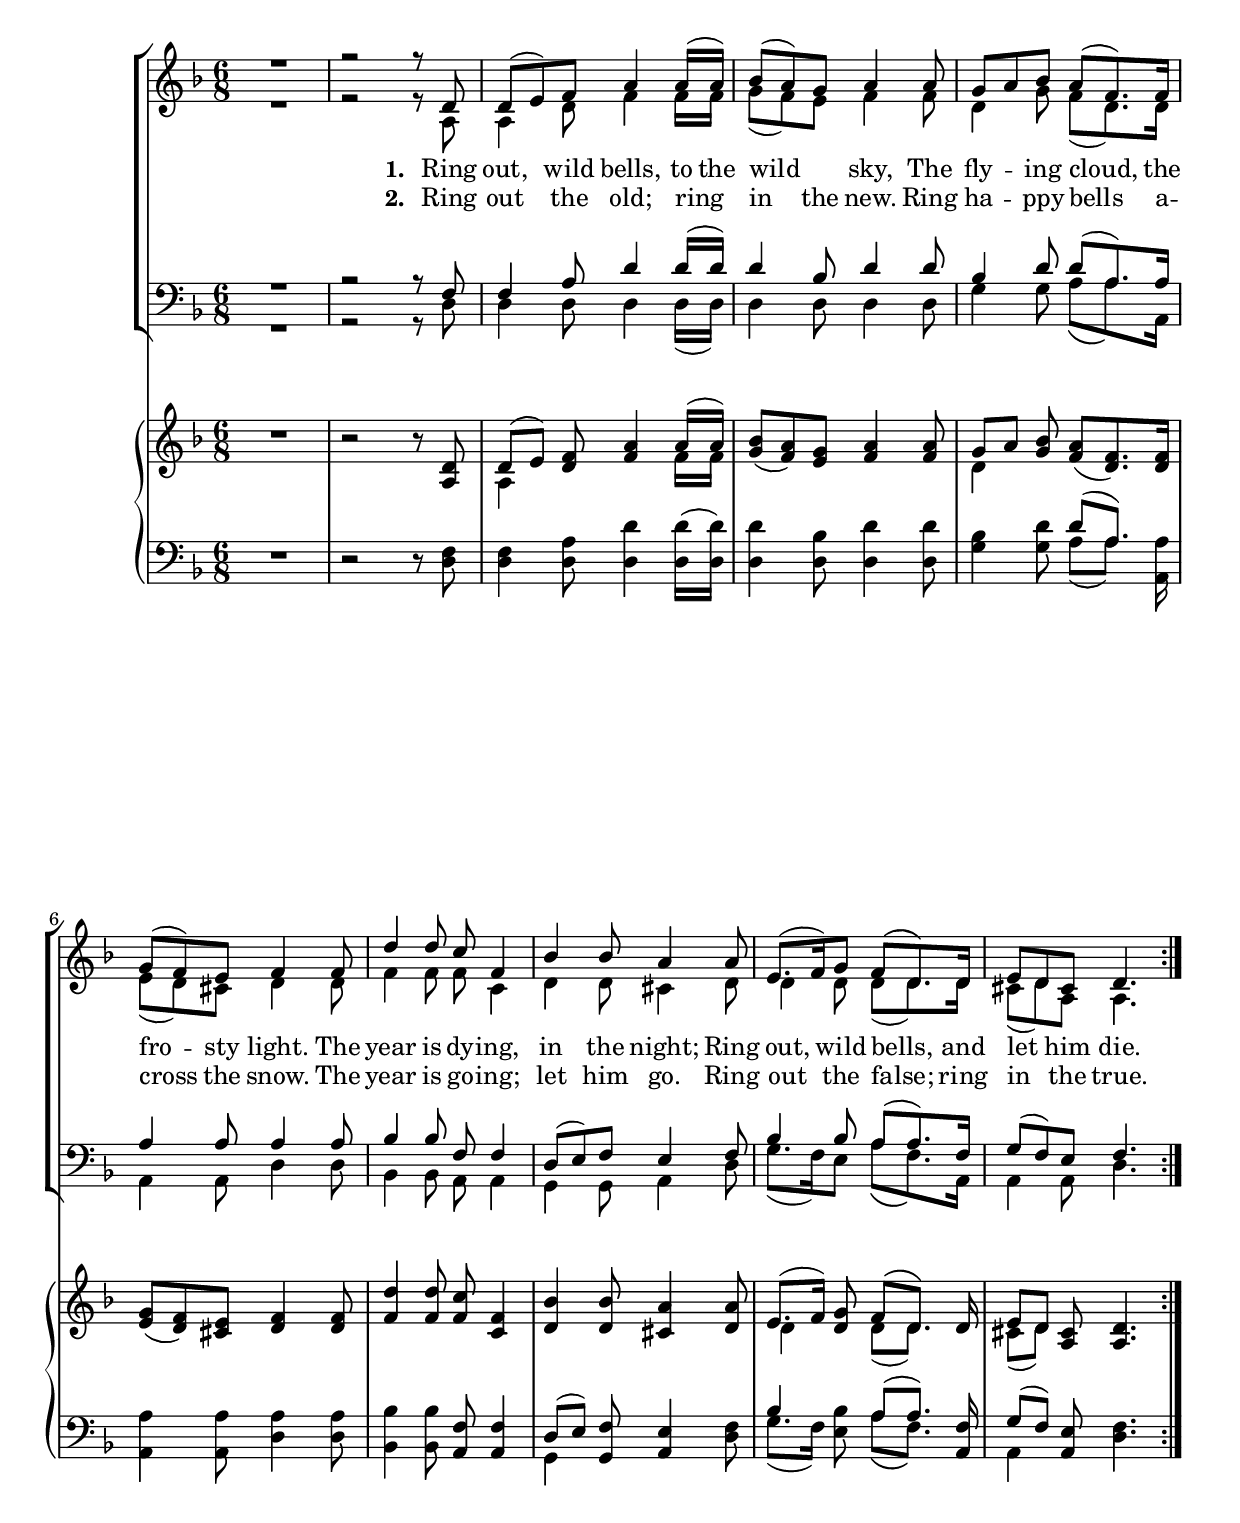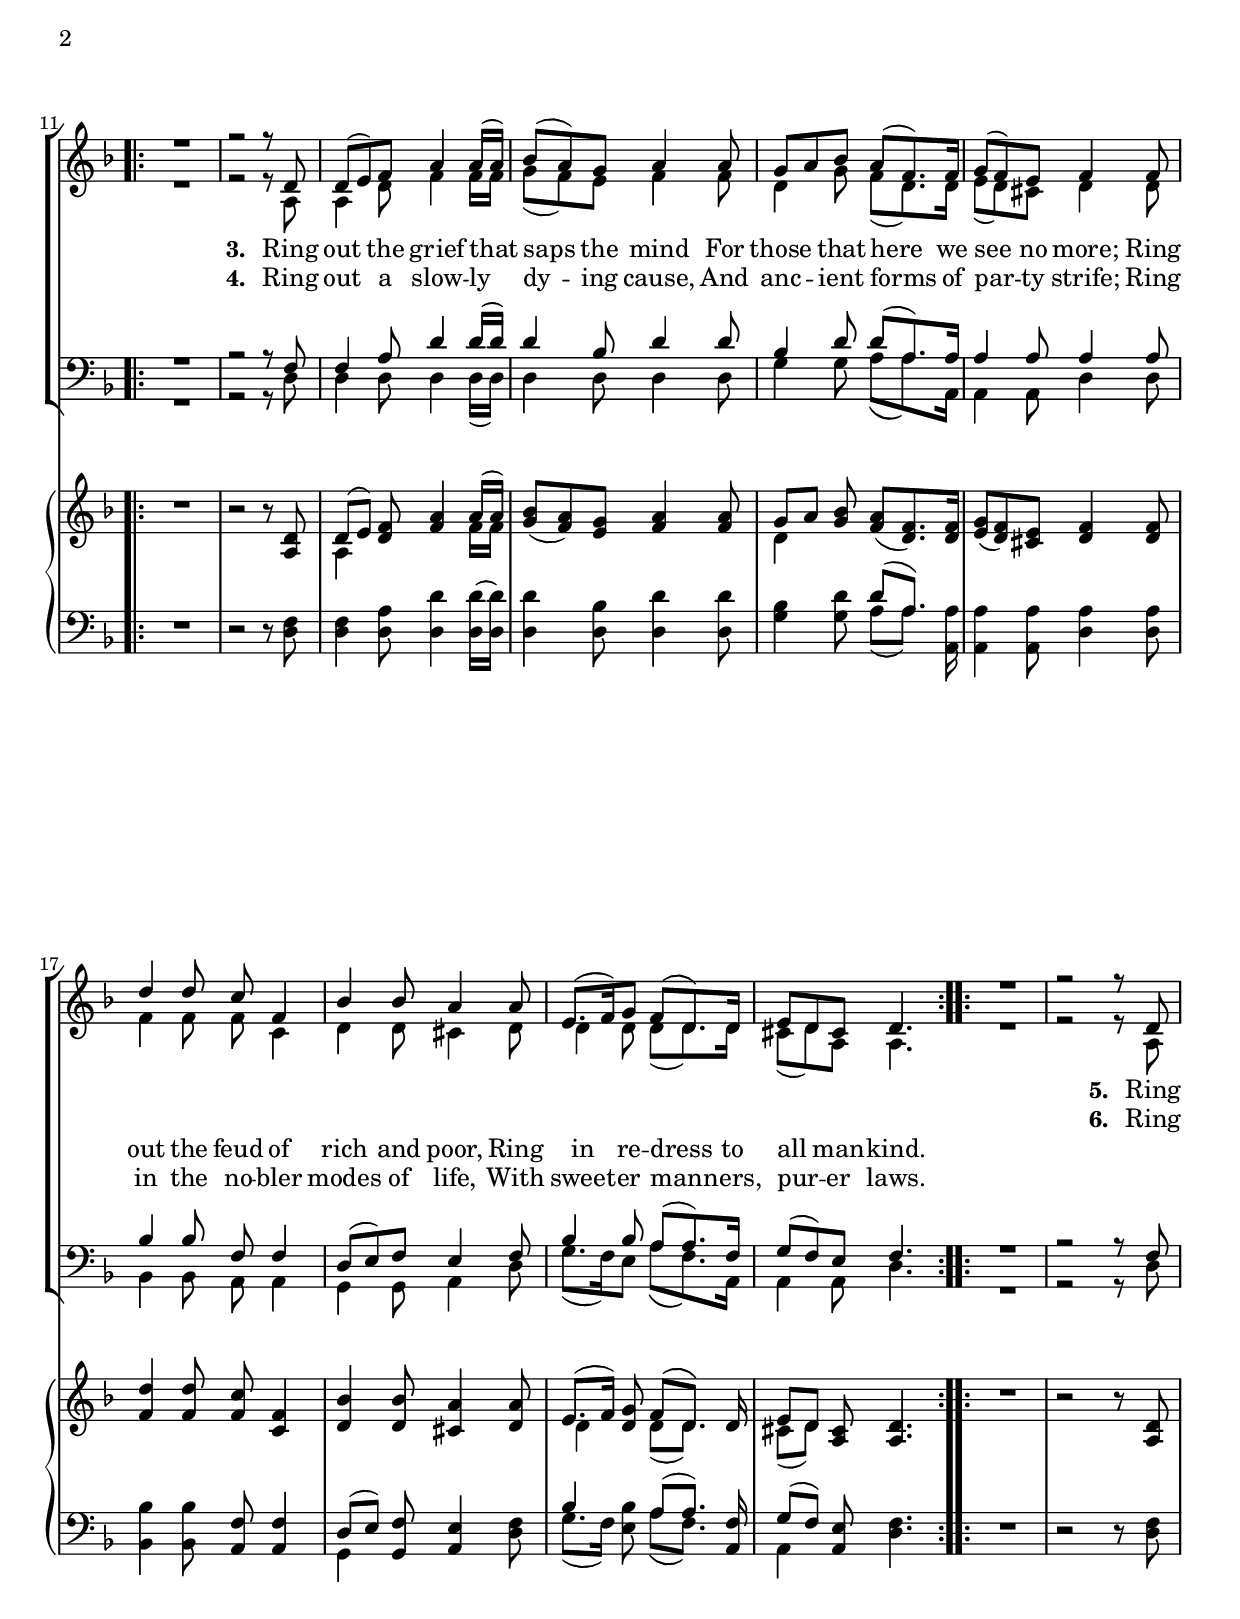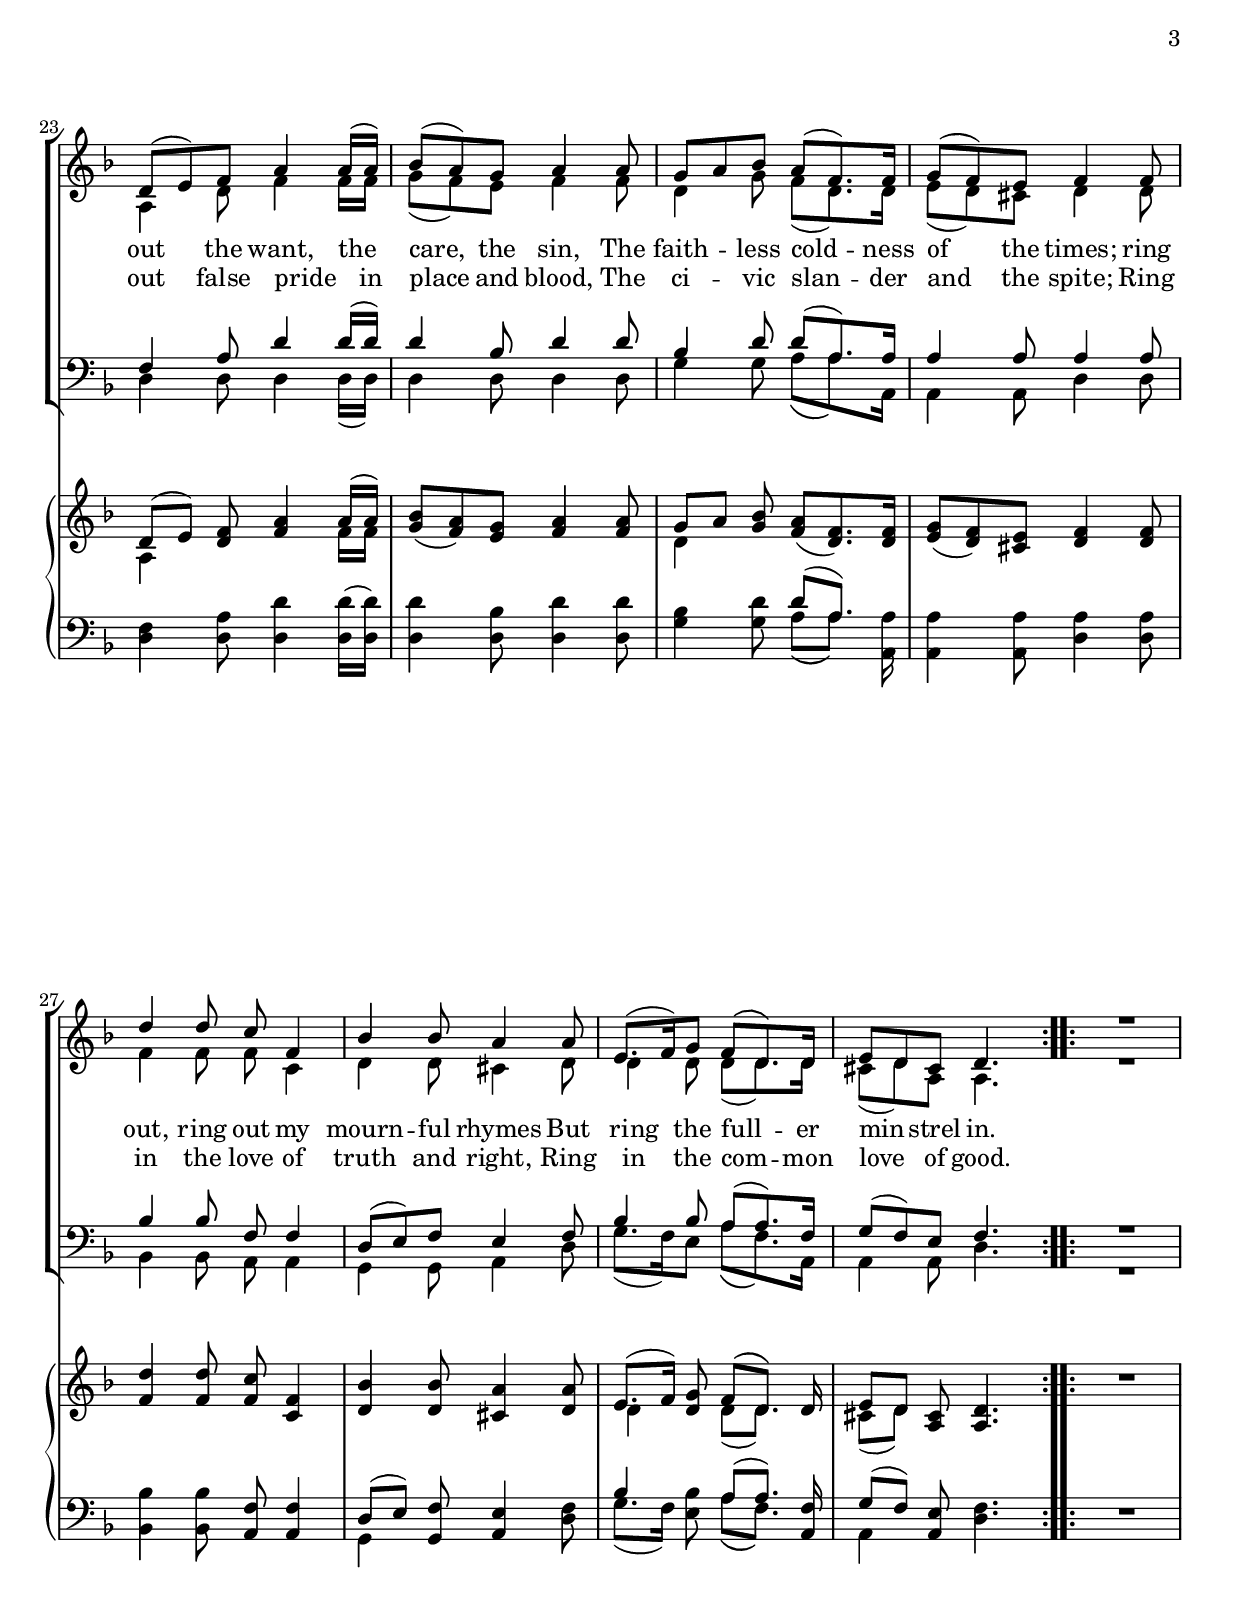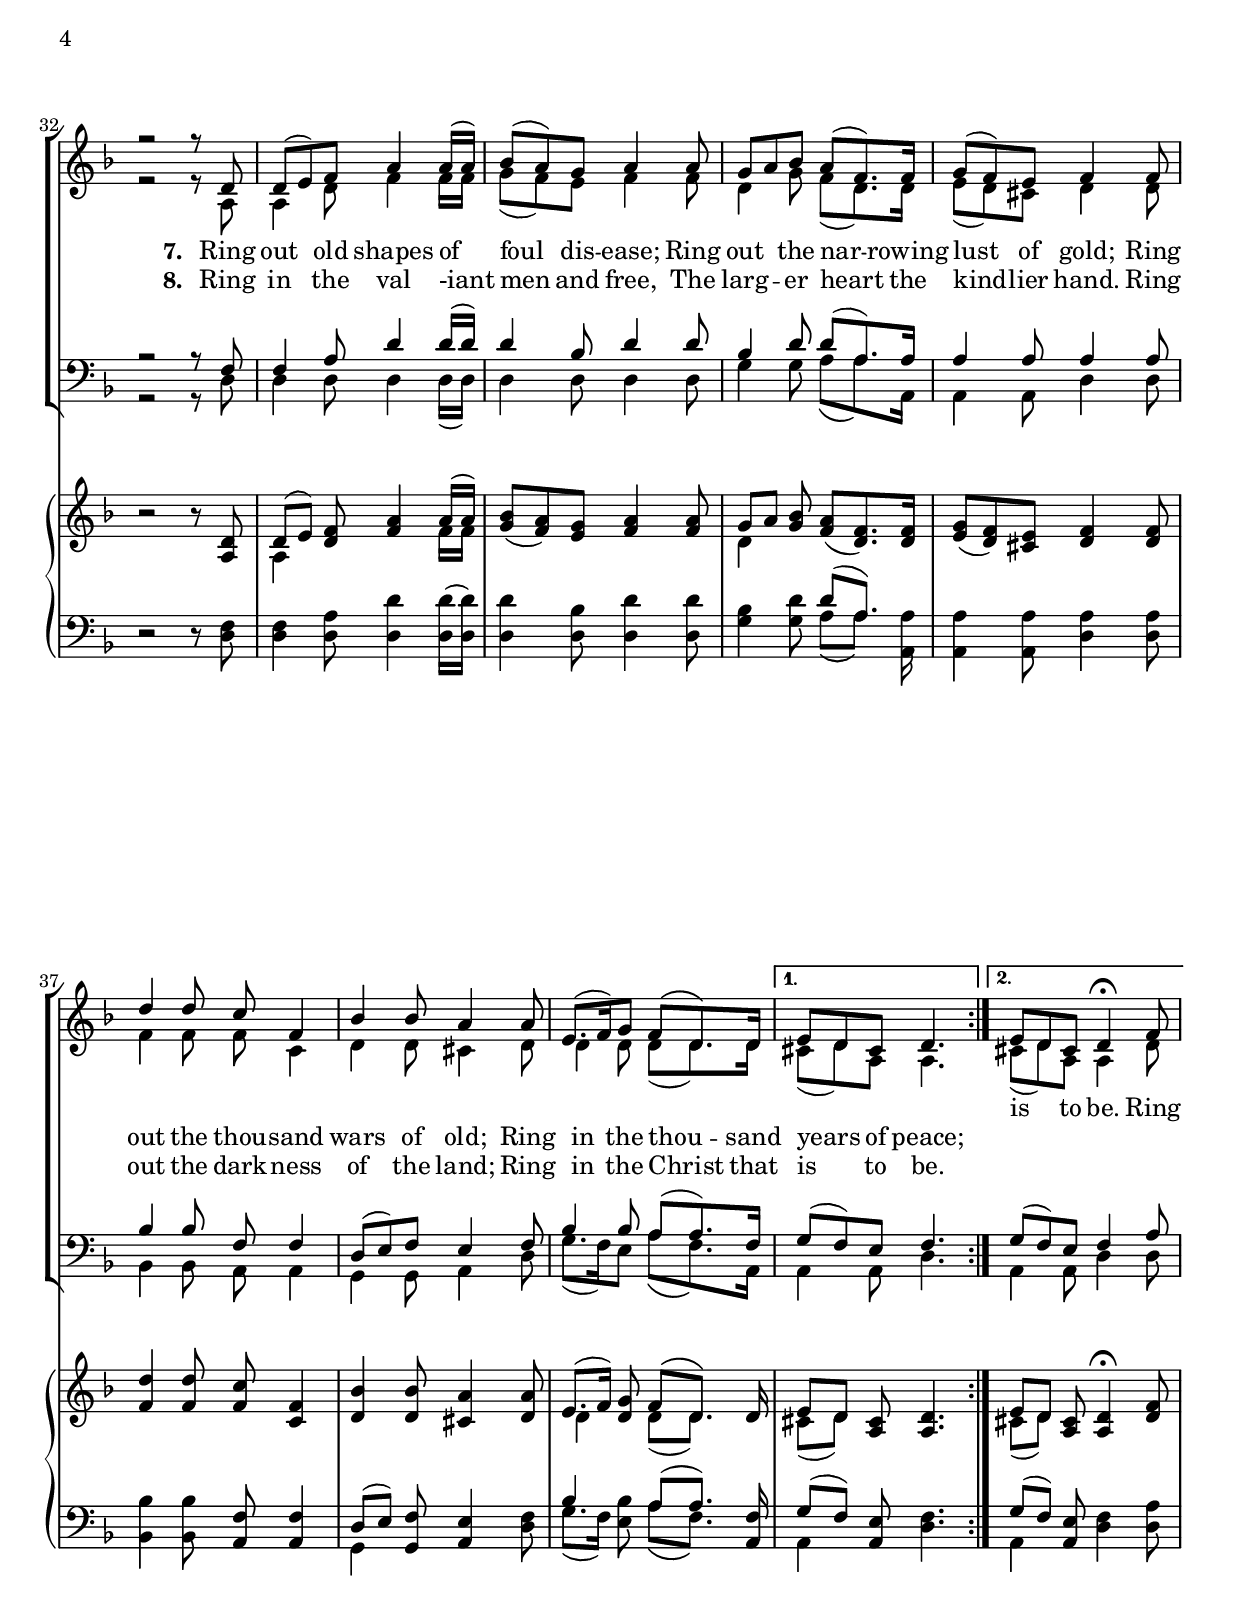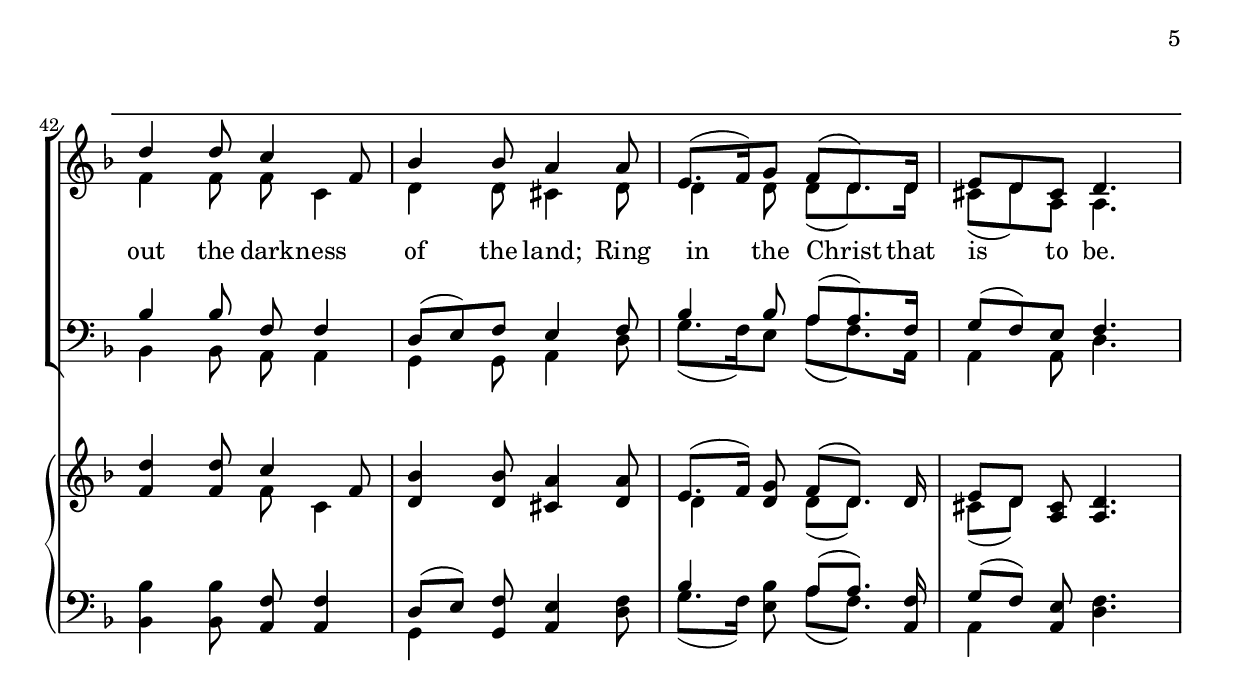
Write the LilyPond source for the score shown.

\paper {
  #(set-default-paper-size "letter")
  top-system-spacing.basic-distance = #10
  score-system-spacing.basic-distance = #20
  system-system-spacing.basic-distance = #20
  last-bottom-spacing.basic-distance = #10
}

global = {
  \version "2.19.83"
  \key d \minor
  \time 6/8
}
choral_rest = { R2. | r2 r8 }
sop_phraseone = { d8 | d( e) f a4 a16( a16) | bes8( a) g a4 }
sop_phrasetwo = { a8 | g a bes a( f8.) f16 | g8( f) e f4 }
sop_phrasethree = { f8 | d'4 d8 c f,4 | bes bes8 a4 }
sop_phrasethree_alt = { f8 | d'4 d8 c4 f,8 | bes4 bes8 a4 }
sop_phrasefour = { a8 | e8.( f16) g8 f\( d8.\) d16 | }
sop_end = { | e8 d cis d4. }

sopMusic = \relative c' {
  \repeat unfold 3 {
    \repeat volta 2 {
      \choral_rest
      \sop_phraseone \sop_phrasetwo \sop_phrasethree \sop_phrasefour \sop_end
    }
  }
  \repeat volta 2 {
    \choral_rest
    \sop_phraseone \sop_phrasetwo \sop_phrasethree \sop_phrasefour
  } \alternative {
      \sop_end
      { | e8 d cis d4\fermata \sop_phrasethree_alt \sop_phrasefour \sop_end }
  }
}
alto_phraseone = { a8 | a4 d8 f4 f16 f | g8( f) e f4 }
alto_phrasetwo = { f8 | d4 g8 f( d8.) d16 | e8( d) cis d4 }
alto_phrasethree = { d8 | f4 f8 f c4 | d d8 cis4 }
alto_phrasethree_alt = { d8 | f4 f8 f c4 | d d8 cis4 }
alto_phrasefour = { d8 | d4 d8 d( d8.) d16 | }
alto_end = { | cis8( d) a a4. | }

altoMusic = \relative c' {
  \repeat unfold 3 {
    \repeat volta 2 {
      \choral_rest
      \alto_phraseone
      \alto_phrasetwo
      \alto_phrasethree \alto_phrasefour \alto_end
    }
  }
  \repeat volta 2 {
    \choral_rest \alto_phraseone \alto_phrasetwo \alto_phrasethree \alto_phrasefour
  } \alternative {
    \alto_end
    { | cis8( d) a a4 \alto_phrasethree_alt \alto_phrasefour \alto_end }
  }
}
altoWords =\lyricmode {
  <<
  \new Lyrics = "firstVerse"
  {
  \set stanza = #"1. "
  \set associatedVoice = "altos"
  Ring | out, wild bells, to the | wild _ sky,
  The | fly -- ing cloud, the fro -- sty light.
  The | year is dy -- ing, in the night;
  Ring | out, wild bells, and let him die.
  }
  \new Lyrics = "secondVerse"
  \with { alignBelowContext = #"firstVerse" } {
  \set stanza = #"2. "
  \set associatedVoice = "altos"
  Ring | out the old; ring _ | in the new.
  Ring | ha -- ppy bells  a -- | cross the snow.
  The | year is go -- ing; | let him go.
  Ring | out the false; ring | in the true.
  }
  >>
  <<
  \new Lyrics = "thirdVerse"
  \with { alignBelowContext = #"firstVerse" } {
  \set stanza = #"3. "
  \set associatedVoice = "altos"
  Ring | out the grief that _ | saps the mind
  For | those that here we | see no more;
  Ring | out the feud of | rich and poor,
  Ring | in re -- dress to | all man -- kind.
  }

  \new Lyrics = "fourthVerse"
  \with { alignBelowContext = #"thirdVerse" } {
    \set stanza = #"4. "
    \set associatedVoice = "altos"
  Ring | out a slow -- ly _ | dy -- ing cause,
  And | anc -- ient forms of | par -- ty strife;
  Ring | in the no -- bler | modes of life,
  With | sweet -- er man -- ners, | pur -- er laws.
  }
  >>
  <<
  \new Lyrics = "fifthVerse"
  \with { alignBelowContext = #"firstVerse" } {
  \set stanza = #"5. "
  \set associatedVoice = "altos"
  Ring | out the want, the _ | care, the sin,
  The | faith -- less cold -- ness | of the times;
  ring | out, ring out my | mourn -- ful rhymes
  But | ring the full -- er | min -- strel in.
  }

  \new Lyrics = "sixthVerse"
  \with { alignBelowContext = #"fifthVerse" } {
  \set stanza = #"6. "
  \set associatedVoice = "altos"
  Ring | out false pride _ in  | place and blood,
  The | ci -- vic slan -- der | and the spite;
  Ring | in the love of | truth and right,
  Ring | in the com -- mon | love of good.
  }
  >>
  <<
  \new Lyrics = "seventhVerse"
  \with { alignBelowContext = #"firstVerse" } {
  \set stanza = #"7. "
  \set associatedVoice = "altos"
  Ring | out old shapes of _ | foul dis -- ease;
  Ring | out the nar -- rowing | lust of gold;
  Ring | out the thou -- sand | wars of old;
  Ring | in the thou -- sand | years of peace;
  }

  \new Lyrics = "eighthVerse"
  \with { alignBelowContext = #"seventhVerse" } {
  \set stanza = #"8. "
  \set associatedVoice = "altos"
  Ring | in the val -iant _ | men and free,
  The | larg -- er heart the | kind -- lier hand.
  Ring | out the dark -- ness | of the land;
  Ring | in the Christ that | is to be.
  }
  >>
  is to be.
  Ring | out the dark -- ness | of the land;
  Ring | in the Christ that | is to be.
}

tenor_phraseone = { f8 | f4 a8 d4 d16( d16) | d4 bes8 d4 }
tenor_phrasetwo = { d8 | bes4 d8 d8(a8.) a16 | a4 a8 a4 }
tenor_phrasethree = { a8 | bes4 bes8 f f4 | d8( e) f e4 }
tenor_phrasethree_alt = { a8 | bes4 bes8 f f4 | d8( e) f e4 }
tenor_phrasefour = { f8 | bes4 bes8 a8( a8.) f16 | }
tenor_end = { g8( f) e  f4. }

tenorMusic = \relative c {
  \repeat unfold 3 {
    \repeat volta 2 {
      \choral_rest
      \tenor_phraseone \tenor_phrasetwo \tenor_phrasethree \tenor_phrasefour \tenor_end
    }
  }
  \repeat volta 2 {
    \choral_rest
    \tenor_phraseone \tenor_phrasetwo \tenor_phrasethree \tenor_phrasefour
  } \alternative {
    \tenor_end
    { | g8( f) e f4 \tenor_phrasethree_alt \tenor_phrasefour \tenor_end }
  }
}

bass_phraseone = { d8 | d4 d8 d4 d16( d) | d4 d8 d4 }
bass_phrasetwo = { d8 | g4 g8 a\( a8.\) a,16 | a4 a8 d4 }
bass_phrasethree = { d8 | bes4 bes8 a8 a4 | g g8 a4 }
bass_phrasethree_alt = { d8 | bes4 bes8 a8 a4 | g g8 a4 }
bass_phrasefour = { d8 | g8.( f16) e8 a\( f8.\) a,16 | }
bass_end = {  | a4 a8 d4. }

bassMusic = \relative c {
  \repeat unfold 3 {
    \repeat volta 2 {
      \choral_rest
      \bass_phraseone \bass_phrasetwo \bass_phrasethree \bass_phrasefour \bass_end
    }
  }
  \repeat volta 2 {
    \choral_rest
    \bass_phraseone \bass_phrasetwo \bass_phrasethree \bass_phrasefour
  } \alternative {
    \bass_end
    { | a4 a8 d4 \bass_phrasethree_alt \bass_phrasefour \bass_end }
  }
}

\score {
  <<
    \new ChoirStaff <<
      \new Staff = "women" <<
        \new Voice = "sopranos" { \voiceOne << \global \sopMusic >> }
        \new Voice = "altos" { \voiceTwo << \global \altoMusic >> }
      >>
      \new Lyrics = "altos"
      \context Lyrics = "altos" \lyricsto "altos" \altoWords
      \new Staff = "men" <<
        \clef bass
        \new Voice = "tenors" { \voiceOne << \global \tenorMusic >> }
        \new Voice = "basses" { \voiceTwo << \global \bassMusic >> }
      >>
    >>
    \new PianoStaff <<
      \new Staff <<
        \set Staff.printPartCombineTexts = ##f
        \partcombine
        << \global \sopMusic >>
        << \global \altoMusic >>
      >>
      \new Staff <<
        \clef bass
        \set Staff.printPartCombineTexts = ##f
        \partcombine
        << \global \tenorMusic >>
        << \global \bassMusic >>
      >>
    >>
  >>
}
